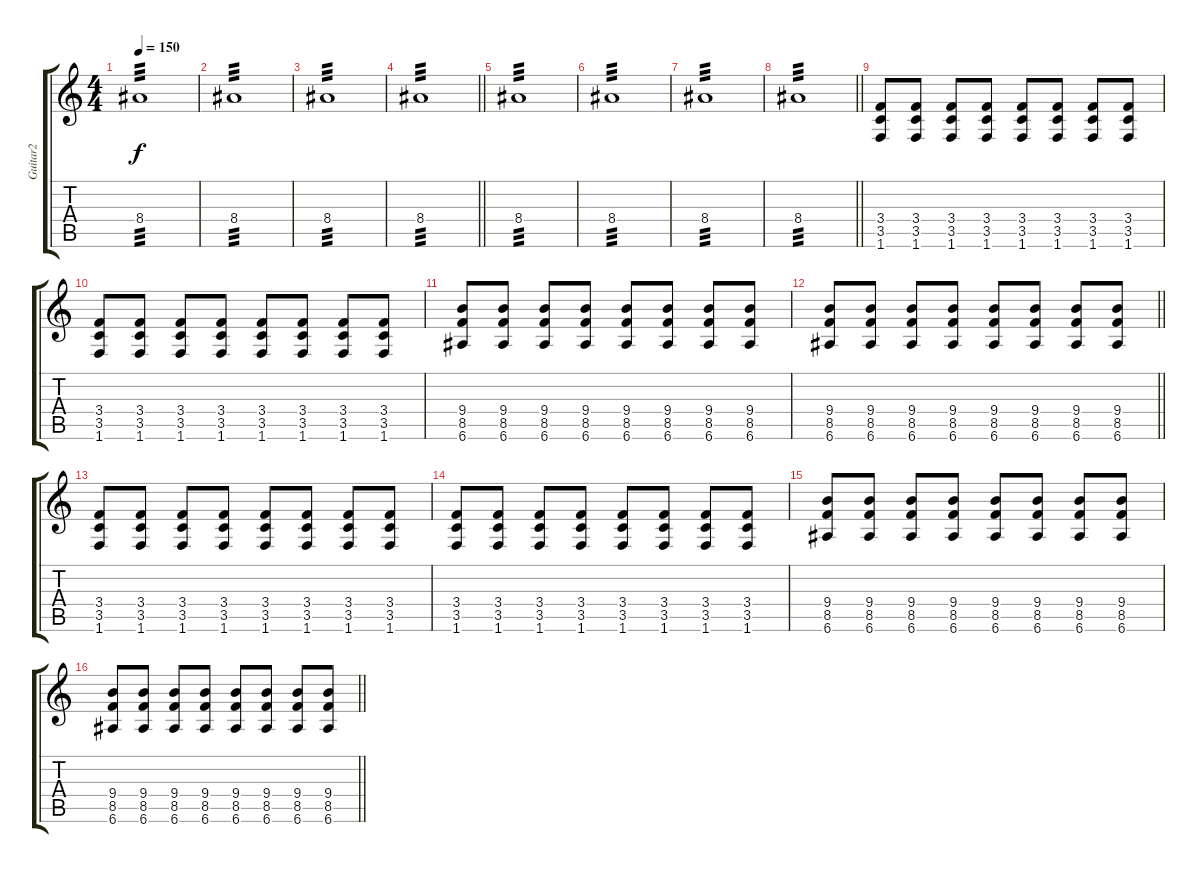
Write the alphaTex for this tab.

\track ("Guitar2" "Guitar2") {instrument distortionguitar}
\staff {score tabs}
\tuning (E4 B3 G3 D3 A2 E2) {hide}
\ts (4 4)
\tempo 150
\clef g2
\ks c
8.4.1{tp 3 dy f} |
8.4.1{tp 3} |
8.4.1{tp 3} |
\barLineRight lightlight
8.4.1{tp 3} |
8.4.1{tp 3} |
8.4.1{tp 3} |
8.4.1{tp 3} |
\barLineRight lightlight
8.4.1{tp 3} |
(3.4 3.5 1.6).8 (3.4 3.5 1.6).8 (3.4 3.5 1.6).8 (3.4 3.5 1.6).8 (3.4 3.5 1.6).8 (3.4 3.5 1.6).8 (3.4 3.5 1.6).8 (3.4 3.5 1.6).8 |
(3.4 3.5 1.6).8 (3.4 3.5 1.6).8 (3.4 3.5 1.6).8 (3.4 3.5 1.6).8 (3.4 3.5 1.6).8 (3.4 3.5 1.6).8 (3.4 3.5 1.6).8 (3.4 3.5 1.6).8 |
(9.4 8.5 6.6).8 (9.4 8.5 6.6).8 (9.4 8.5 6.6).8 (9.4 8.5 6.6).8 (9.4 8.5 6.6).8 (9.4 8.5 6.6).8 (9.4 8.5 6.6).8 (9.4 8.5 6.6).8 |
\barLineRight lightlight
(9.4 8.5 6.6).8 (9.4 8.5 6.6).8 (9.4 8.5 6.6).8 (9.4 8.5 6.6).8 (9.4 8.5 6.6).8 (9.4 8.5 6.6).8 (9.4 8.5 6.6).8 (9.4 8.5 6.6).8 |
(3.4 3.5 1.6).8 (3.4 3.5 1.6).8 (3.4 3.5 1.6).8 (3.4 3.5 1.6).8 (3.4 3.5 1.6).8 (3.4 3.5 1.6).8 (3.4 3.5 1.6).8 (3.4 3.5 1.6).8 |
(3.4 3.5 1.6).8 (3.4 3.5 1.6).8 (3.4 3.5 1.6).8 (3.4 3.5 1.6).8 (3.4 3.5 1.6).8 (3.4 3.5 1.6).8 (3.4 3.5 1.6).8 (3.4 3.5 1.6).8 |
(9.4 8.5 6.6).8 (9.4 8.5 6.6).8 (9.4 8.5 6.6).8 (9.4 8.5 6.6).8 (9.4 8.5 6.6).8 (9.4 8.5 6.6).8 (9.4 8.5 6.6).8 (9.4 8.5 6.6).8 |
\barLineRight lightlight
(9.4 8.5 6.6).8 (9.4 8.5 6.6).8 (9.4 8.5 6.6).8 (9.4 8.5 6.6).8 (9.4 8.5 6.6).8 (9.4 8.5 6.6).8 (9.4 8.5 6.6).8 (9.4 8.5 6.6).8
